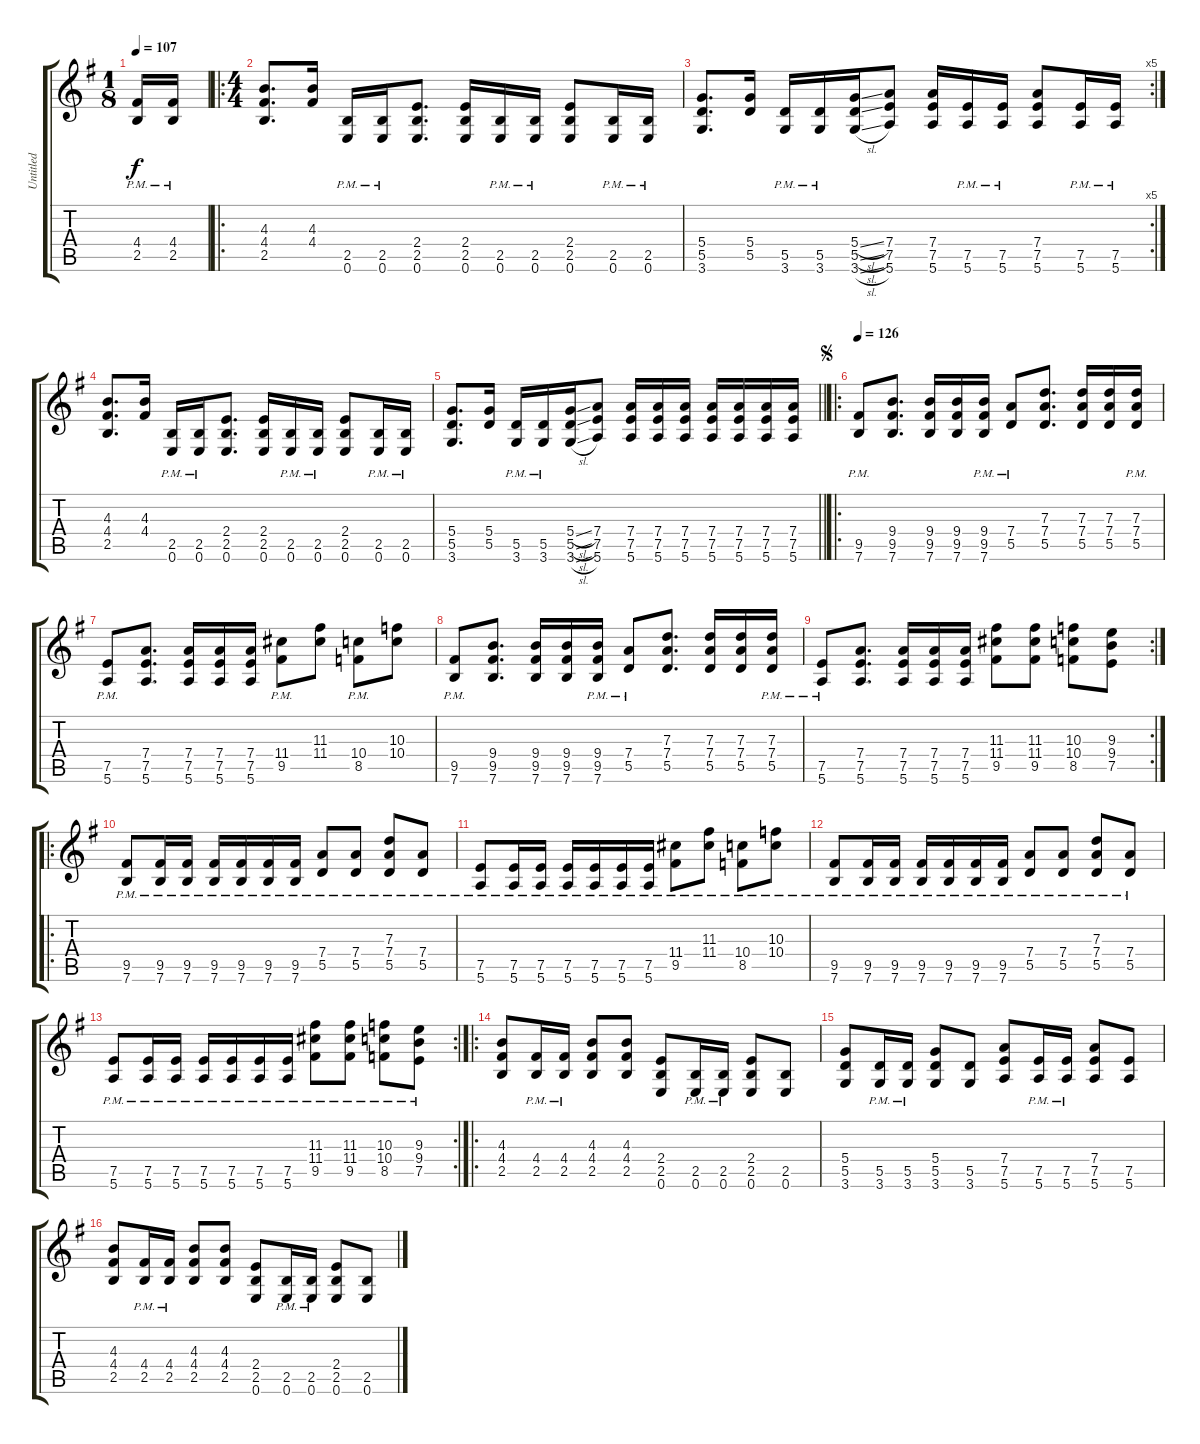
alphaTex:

\track ("Untitled" "Untitled") {instrument distortionguitar}
\staff {score tabs}
\tuning (E4 B3 G3 D3 A2 E2) {hide}
\ts (1 8)
\tempo 107
\clef g2
\ks g
(4.4{pm} 2.5{pm}).16{dy f instrument distortionguitar} (4.4{pm} 2.5{pm}).16 |
\ro
\ts (4 4)
(4.3 4.4 2.5).8{d} (4.3 4.4).16 (2.5{pm} 0.6{pm}).16 (2.5{pm} 0.6{pm}).16 (2.4 2.5 0.6).8{d} (2.4 2.5 0.6).16 (2.5{pm} 0.6{pm}).16 (2.5{pm} 0.6{pm}).16 (2.4 2.5 0.6).8 (2.5{pm} 0.6{pm}).16 (2.5{pm} 0.6{pm}).16 |
\rc 5
(5.4 5.5 3.6).8{d} (5.4 5.5).16 (5.5{pm} 3.6{pm}).16 (5.5{pm} 3.6{pm}).16 (5.4{sl} 5.5{sl} 3.6{sl}).16 (7.4 7.5 5.6).8 (7.4 7.5 5.6).16 (7.5{pm} 5.6{pm}).16 (7.5{pm} 5.6{pm}).16 (7.4 7.5 5.6).8 (7.5{pm} 5.6{pm}).16 (7.5{pm} 5.6{pm}).16 |
(4.3 4.4 2.5).8{d} (4.3 4.4).16 (2.5{pm} 0.6{pm}).16 (2.5{pm} 0.6{pm}).16 (2.4 2.5 0.6).8{d} (2.4 2.5 0.6).16 (2.5{pm} 0.6{pm}).16 (2.5{pm} 0.6{pm}).16 (2.4 2.5 0.6).8 (2.5{pm} 0.6{pm}).16 (2.5{pm} 0.6{pm}).16 |
\barLineRight lightlight
(5.4 5.5 3.6).8{d} (5.4 5.5).16 (5.5{pm} 3.6{pm}).16 (5.5{pm} 3.6{pm}).16 (5.4{sl} 5.5{sl} 3.6{sl}).16 (7.4 7.5 5.6).8 (7.4 7.5 5.6).16 (7.4 7.5 5.6).16 (7.4 7.5 5.6).16 (7.4 7.5 5.6).16 (7.4 7.5 5.6).16 (7.4 7.5 5.6).16 (7.4 7.5 5.6).16 |
\ro
\jump segno
\tempo 126
(9.5{pm} 7.6{pm}).8 (9.4 9.5 7.6).8{d} (9.4 9.5 7.6).16 (9.4 9.5 7.6).16 (9.4{pm} 9.5{pm} 7.6{pm}).16 (7.4{pm} 5.5{pm}).8 (7.3 7.4 5.5).8{d} (7.3 7.4 5.5).16 (7.3 7.4 5.5).16 (7.3{pm} 7.4{pm} 5.5{pm}).16 |
(7.5{pm} 5.6{pm}).8 (7.4 7.5 5.6).8{d} (7.4 7.5 5.6).16 (7.4 7.5 5.6).16 (7.4 7.5 5.6).16 (11.4{pm} 9.5{pm}).8 (11.3 11.4).8 (10.4{pm} 8.5{pm}).8 (10.3 10.4).8 |
(9.5{pm} 7.6{pm}).8 (9.4 9.5 7.6).8{d} (9.4 9.5 7.6).16 (9.4 9.5 7.6).16 (9.4{pm} 9.5{pm} 7.6{pm}).16 (7.4{pm} 5.5{pm}).8 (7.3 7.4 5.5).8{d} (7.3 7.4 5.5).16 (7.3 7.4 5.5).16 (7.3{pm} 7.4{pm} 5.5{pm}).16 |
\rc 2
(7.5{pm} 5.6{pm}).8 (7.4 7.5 5.6).8{d} (7.4 7.5 5.6).16 (7.4 7.5 5.6).16 (7.4 7.5 5.6).16 (11.3 11.4 9.5).8 (11.3 11.4 9.5).8 (10.3 10.4 8.5).8 (9.3 9.4 7.5).8 |
\ro
(9.5{pm} 7.6{pm}).8 (9.5{pm} 7.6{pm}).16 (9.5{pm} 7.6{pm}).16 (9.5{pm} 7.6{pm}).16 (9.5{pm} 7.6{pm}).16 (9.5{pm} 7.6{pm}).16 (9.5{pm} 7.6{pm}).16 (7.4{pm} 5.5{pm}).8 (7.4{pm} 5.5{pm}).8 (7.3{pm} 7.4{pm} 5.5{pm}).8 (7.4{pm} 5.5{pm}).8 |
(7.5{pm} 5.6{pm}).8 (7.5{pm} 5.6{pm}).16 (7.5{pm} 5.6{pm}).16 (7.5{pm} 5.6{pm}).16 (7.5{pm} 5.6{pm}).16 (7.5{pm} 5.6{pm}).16 (7.5{pm} 5.6{pm}).16 (11.4{pm} 9.5{pm}).8 (11.3{pm} 11.4{pm}).8 (10.4{pm} 8.5{pm}).8 (10.3{pm} 10.4{pm}).8 |
(9.5{pm} 7.6{pm}).8 (9.5{pm} 7.6{pm}).16 (9.5{pm} 7.6{pm}).16 (9.5{pm} 7.6{pm}).16 (9.5{pm} 7.6{pm}).16 (9.5{pm} 7.6{pm}).16 (9.5{pm} 7.6{pm}).16 (7.4{pm} 5.5{pm}).8 (7.4{pm} 5.5{pm}).8 (7.3{pm} 7.4{pm} 5.5{pm}).8 (7.4{pm} 5.5{pm}).8 |
\rc 2
(7.5{pm} 5.6{pm}).8 (7.5{pm} 5.6{pm}).16 (7.5{pm} 5.6{pm}).16 (7.5{pm} 5.6{pm}).16 (7.5{pm} 5.6{pm}).16 (7.5{pm} 5.6{pm}).16 (7.5{pm} 5.6{pm}).16 (11.3{pm} 11.4{pm} 9.5{pm}).8 (11.3{pm} 11.4{pm} 9.5{pm}).8 (10.3{pm} 10.4{pm} 8.5{pm}).8 (9.3{pm} 9.4{pm} 7.5{pm}).8 |
\ro
(4.3 4.4 2.5).8 (4.4{pm} 2.5{pm}).16 (4.4{pm} 2.5{pm}).16 (4.3 4.4 2.5).8 (4.3 4.4 2.5).8 (2.4 2.5 0.6).8 (2.5{pm} 0.6{pm}).16 (2.5{pm} 0.6{pm}).16 (2.4 2.5 0.6).8 (2.5 0.6).8 |
(5.4 5.5 3.6).8 (5.5{pm} 3.6{pm}).16 (5.5{pm} 3.6{pm}).16 (5.4 5.5 3.6).8 (5.5 3.6).8 (7.4 7.5 5.6).8 (7.5{pm} 5.6{pm}).16 (7.5{pm} 5.6{pm}).16 (7.4 7.5 5.6).8 (7.5 5.6).8 |
(4.3 4.4 2.5).8 (4.4{pm} 2.5{pm}).16 (4.4{pm} 2.5{pm}).16 (4.3 4.4 2.5).8 (4.3 4.4 2.5).8 (2.4 2.5 0.6).8 (2.5{pm} 0.6{pm}).16 (2.5{pm} 0.6{pm}).16 (2.4 2.5 0.6).8 (2.5 0.6).8
